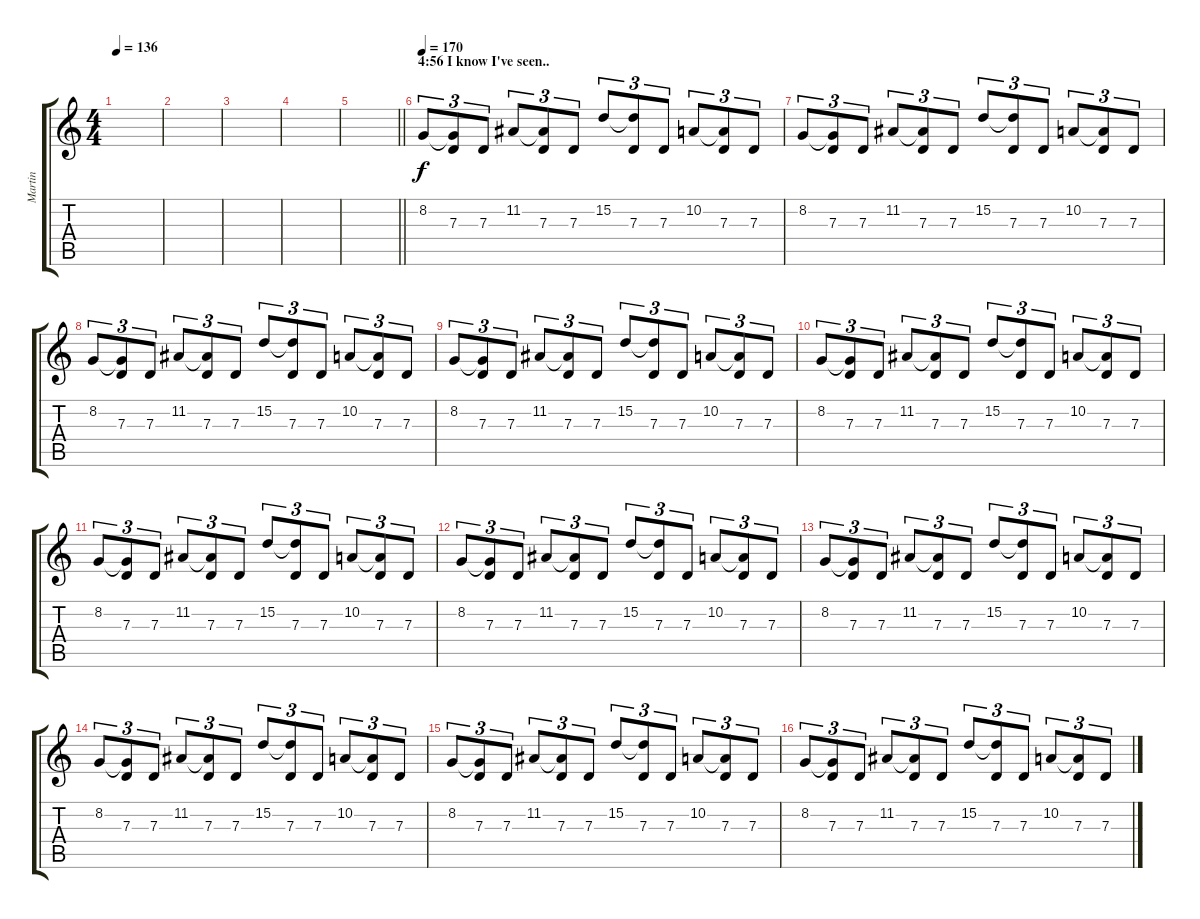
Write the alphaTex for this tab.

\track ("Martin" "Martin") {instrument brightacousticpiano}
\staff {score tabs}
\tuning (E4 B3 G3 D3 A2 D2) {hide}
\ts (4 4)
\tempo 136
\clef g2
\ks c
|
|
|
|
\barLineRight lightlight
|
\section ("" "4:56 I know I've seen..")
\tempo 170
8.2.8{tu (3 2)} (8.2{t} 7.3).8{tu (3 2)} 7.3.8{tu (3 2)} 11.2.8{tu (3 2)} (11.2{t} 7.3).8{tu (3 2)} 7.3.8{tu (3 2)} 15.2.8{tu (3 2)} (15.2{t} 7.3).8{tu (3 2)} 7.3.8{tu (3 2)} 10.2.8{tu (3 2)} (10.2{t} 7.3).8{tu (3 2)} 7.3.8{tu (3 2)} |
8.2.8{tu (3 2)} (8.2{t} 7.3).8{tu (3 2)} 7.3.8{tu (3 2)} 11.2.8{tu (3 2)} (11.2{t} 7.3).8{tu (3 2)} 7.3.8{tu (3 2)} 15.2.8{tu (3 2)} (15.2{t} 7.3).8{tu (3 2)} 7.3.8{tu (3 2)} 10.2.8{tu (3 2)} (10.2{t} 7.3).8{tu (3 2)} 7.3.8{tu (3 2)} |
8.2.8{tu (3 2)} (8.2{t} 7.3).8{tu (3 2)} 7.3.8{tu (3 2)} 11.2.8{tu (3 2)} (11.2{t} 7.3).8{tu (3 2)} 7.3.8{tu (3 2)} 15.2.8{tu (3 2)} (15.2{t} 7.3).8{tu (3 2)} 7.3.8{tu (3 2)} 10.2.8{tu (3 2)} (10.2{t} 7.3).8{tu (3 2)} 7.3.8{tu (3 2)} |
8.2.8{tu (3 2)} (8.2{t} 7.3).8{tu (3 2)} 7.3.8{tu (3 2)} 11.2.8{tu (3 2)} (11.2{t} 7.3).8{tu (3 2)} 7.3.8{tu (3 2)} 15.2.8{tu (3 2)} (15.2{t} 7.3).8{tu (3 2)} 7.3.8{tu (3 2)} 10.2.8{tu (3 2)} (10.2{t} 7.3).8{tu (3 2)} 7.3.8{tu (3 2)} |
8.2.8{tu (3 2)} (8.2{t} 7.3).8{tu (3 2)} 7.3.8{tu (3 2)} 11.2.8{tu (3 2)} (11.2{t} 7.3).8{tu (3 2)} 7.3.8{tu (3 2)} 15.2.8{tu (3 2)} (15.2{t} 7.3).8{tu (3 2)} 7.3.8{tu (3 2)} 10.2.8{tu (3 2)} (10.2{t} 7.3).8{tu (3 2)} 7.3.8{tu (3 2)} |
8.2.8{tu (3 2)} (8.2{t} 7.3).8{tu (3 2)} 7.3.8{tu (3 2)} 11.2.8{tu (3 2)} (11.2{t} 7.3).8{tu (3 2)} 7.3.8{tu (3 2)} 15.2.8{tu (3 2)} (15.2{t} 7.3).8{tu (3 2)} 7.3.8{tu (3 2)} 10.2.8{tu (3 2)} (10.2{t} 7.3).8{tu (3 2)} 7.3.8{tu (3 2)} |
8.2.8{tu (3 2)} (8.2{t} 7.3).8{tu (3 2)} 7.3.8{tu (3 2)} 11.2.8{tu (3 2)} (11.2{t} 7.3).8{tu (3 2)} 7.3.8{tu (3 2)} 15.2.8{tu (3 2)} (15.2{t} 7.3).8{tu (3 2)} 7.3.8{tu (3 2)} 10.2.8{tu (3 2)} (10.2{t} 7.3).8{tu (3 2)} 7.3.8{tu (3 2)} |
8.2.8{tu (3 2)} (8.2{t} 7.3).8{tu (3 2)} 7.3.8{tu (3 2)} 11.2.8{tu (3 2)} (11.2{t} 7.3).8{tu (3 2)} 7.3.8{tu (3 2)} 15.2.8{tu (3 2)} (15.2{t} 7.3).8{tu (3 2)} 7.3.8{tu (3 2)} 10.2.8{tu (3 2)} (10.2{t} 7.3).8{tu (3 2)} 7.3.8{tu (3 2)} |
8.2.8{tu (3 2)} (8.2{t} 7.3).8{tu (3 2)} 7.3.8{tu (3 2)} 11.2.8{tu (3 2)} (11.2{t} 7.3).8{tu (3 2)} 7.3.8{tu (3 2)} 15.2.8{tu (3 2)} (15.2{t} 7.3).8{tu (3 2)} 7.3.8{tu (3 2)} 10.2.8{tu (3 2)} (10.2{t} 7.3).8{tu (3 2)} 7.3.8{tu (3 2)} |
8.2.8{tu (3 2)} (8.2{t} 7.3).8{tu (3 2)} 7.3.8{tu (3 2)} 11.2.8{tu (3 2)} (11.2{t} 7.3).8{tu (3 2)} 7.3.8{tu (3 2)} 15.2.8{tu (3 2)} (15.2{t} 7.3).8{tu (3 2)} 7.3.8{tu (3 2)} 10.2.8{tu (3 2)} (10.2{t} 7.3).8{tu (3 2)} 7.3.8{tu (3 2)} |
8.2.8{tu (3 2)} (8.2{t} 7.3).8{tu (3 2)} 7.3.8{tu (3 2)} 11.2.8{tu (3 2)} (11.2{t} 7.3).8{tu (3 2)} 7.3.8{tu (3 2)} 15.2.8{tu (3 2)} (15.2{t} 7.3).8{tu (3 2)} 7.3.8{tu (3 2)} 10.2.8{tu (3 2)} (10.2{t} 7.3).8{tu (3 2)} 7.3.8{tu (3 2)}
